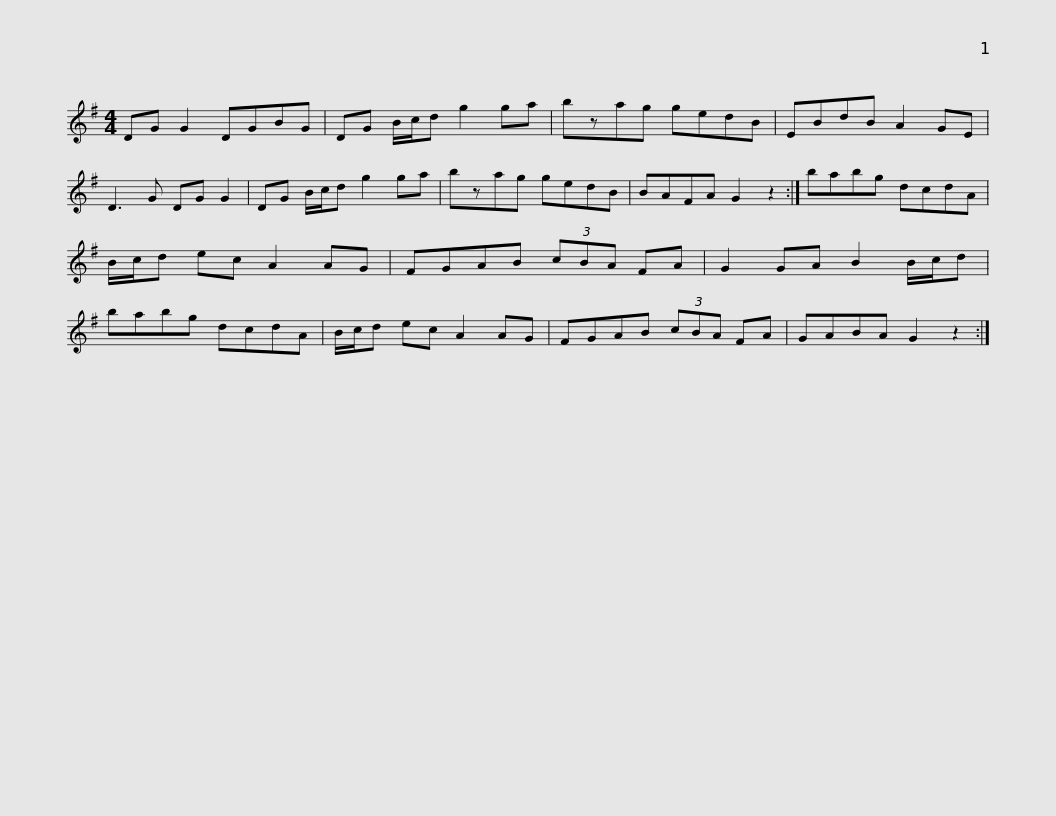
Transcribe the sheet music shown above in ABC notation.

X:1
L:1/8
M:4/4
I:linebreak $
K:G
V:1 treble
V:1
 DG G2 DGBG | DG B/c/d g2 ga | bzag gedB | EBdB A2 GE | D3 G DG G2 | %5
 DG B/c/d g2 ga |$ bzag gedB | BAFA G2 z2 :| babg dcdA | B/c/d ec A2 AG | %10
 FGAB (3cBA FA |$ G2 GA B2 B/c/d | babg dcdA | B/c/d ec A2 AG | FGAB (3cBA FA | %15
 GABA G2 z2 :| %16
